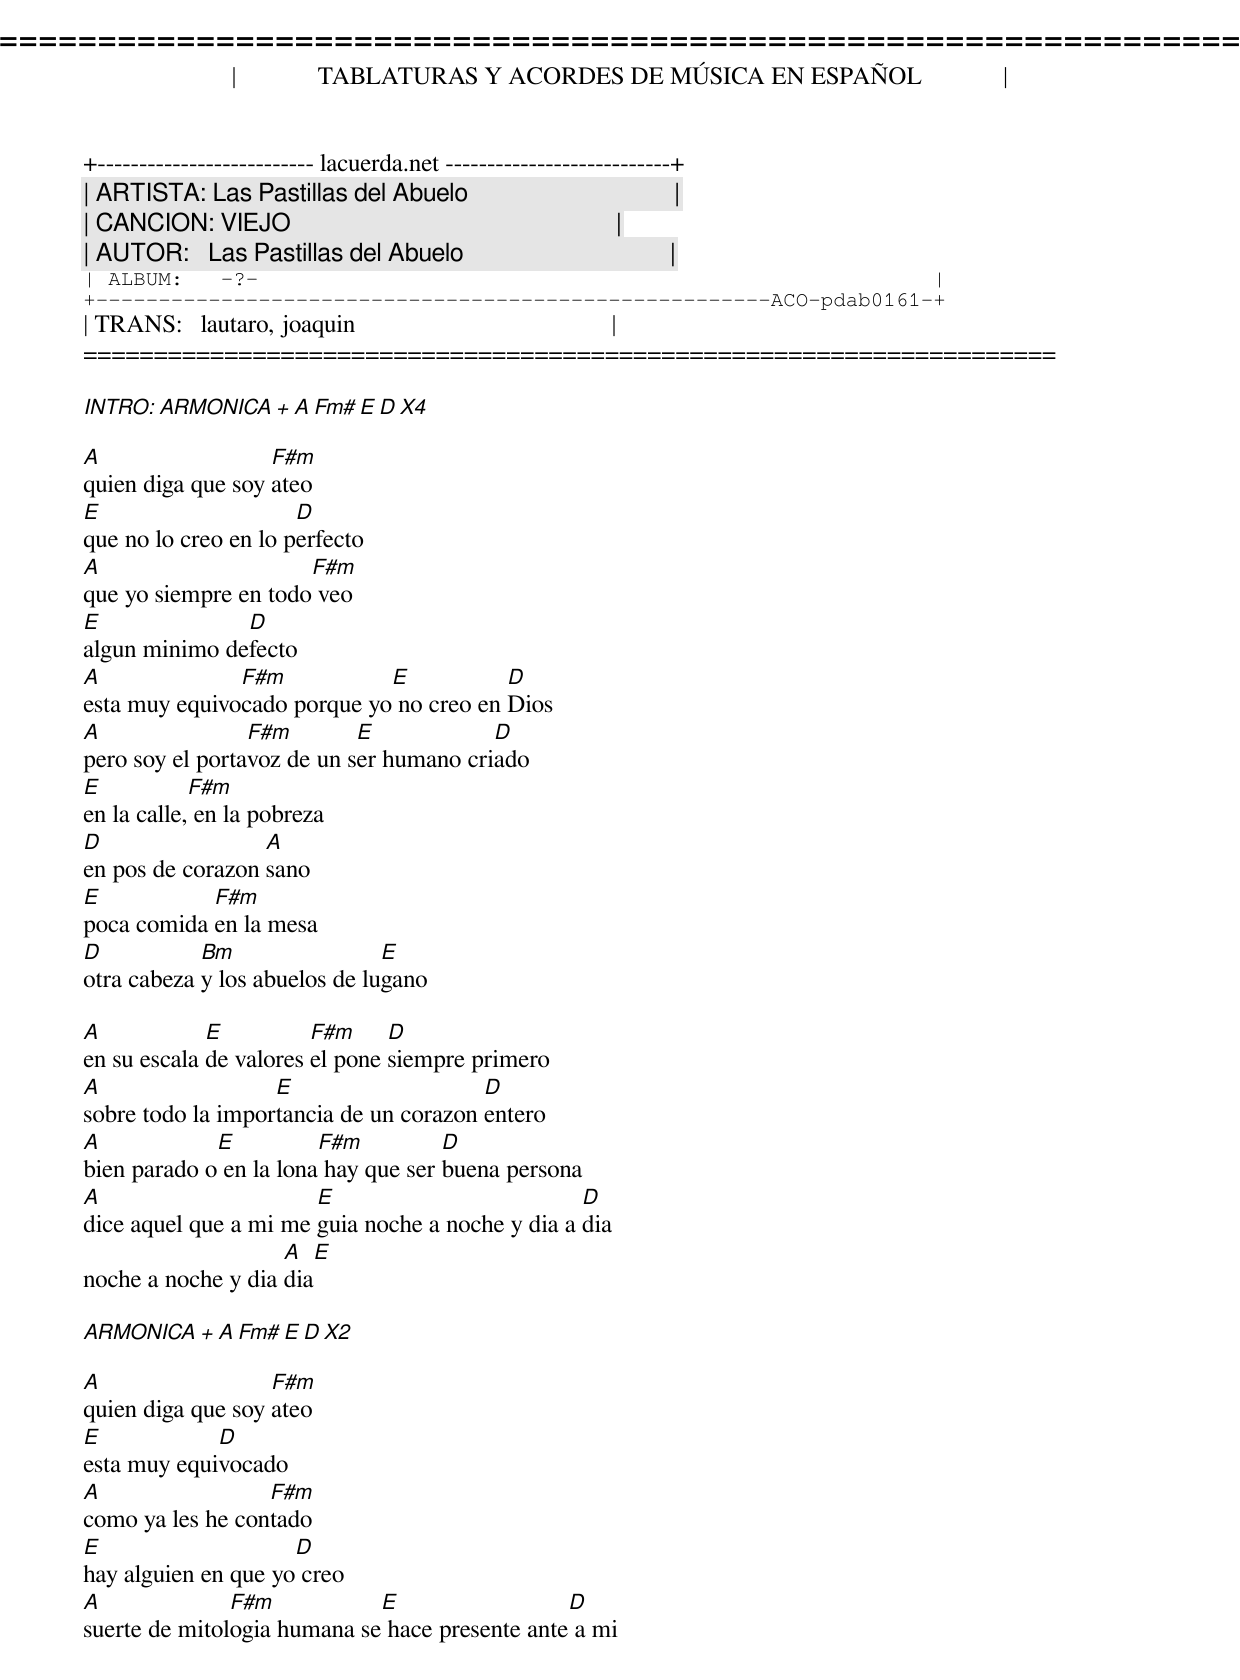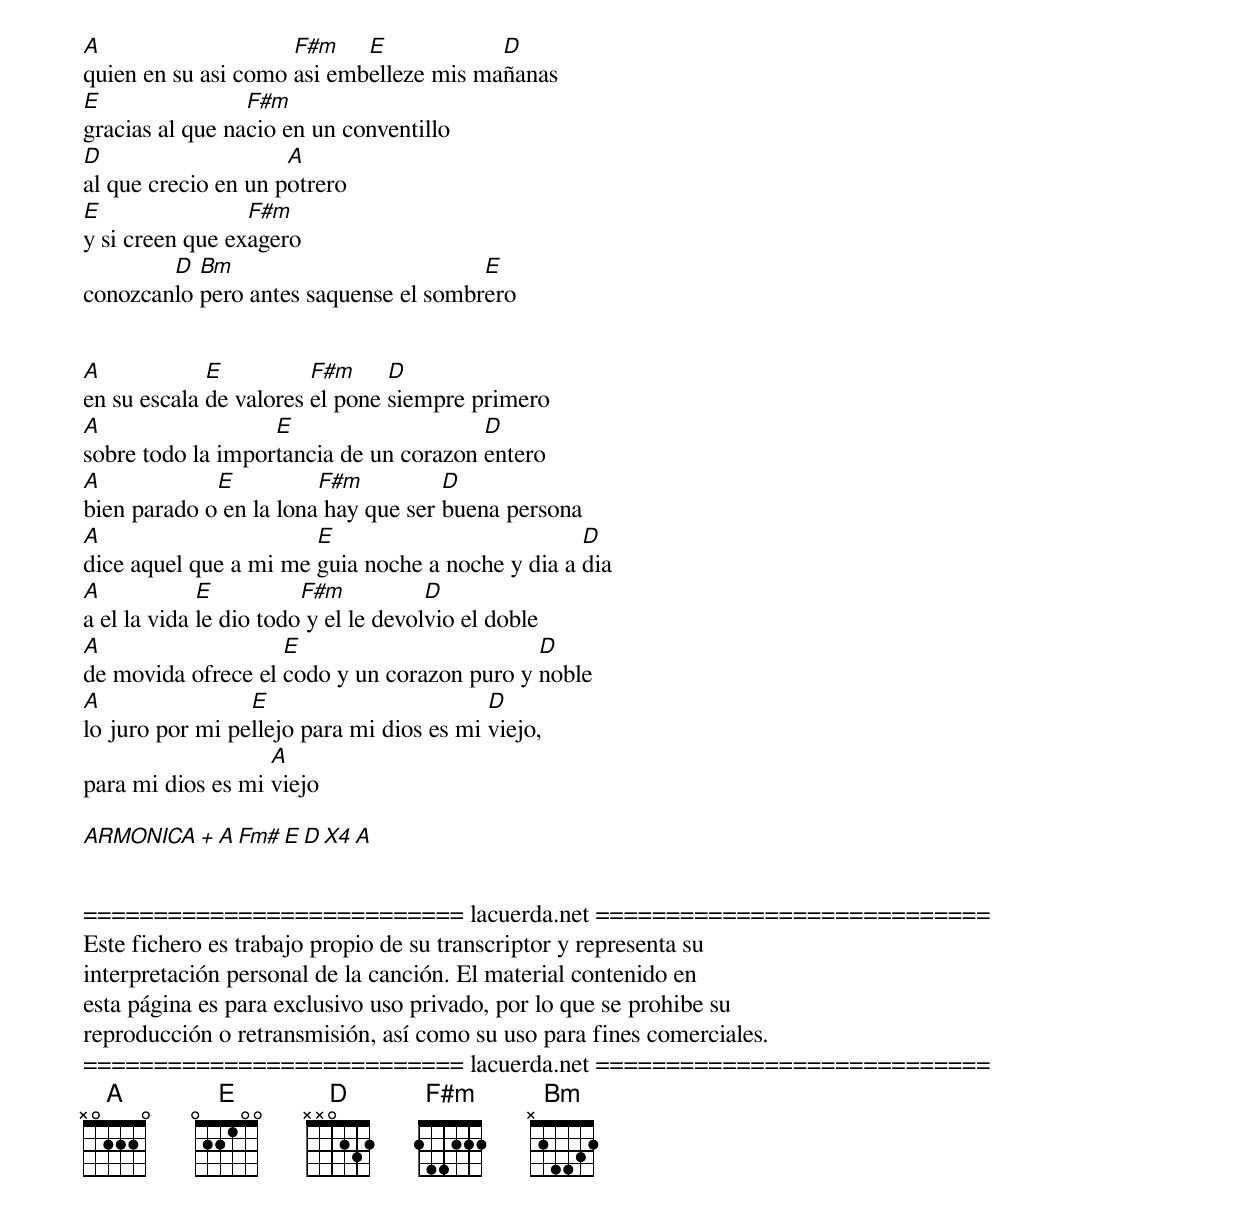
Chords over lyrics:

=====================================================================
|             TABLATURAS Y ACORDES DE MÚSICA EN ESPAÑOL             |
+-------------------------- lacuerda.net ---------------------------+
| ARTISTA: Las Pastillas del Abuelo                                 |
| CANCION: VIEJO                                                    |
| AUTOR:   Las Pastillas del Abuelo                                 |
| ALBUM:   -?-                                                      |
+------------------------------------------------------ACO-pdab0161-+
| TRANS:   lautaro, joaquin                                         |
=====================================================================

INTRO: ARMONICA + A Fm# E D X4

A                  F#m
quien diga que soy ateo
E                     D
que no lo creo en lo perfecto
A                     F#m
que yo siempre en todo veo
E              D
algun minimo defecto
A              F#m           E           D
esta muy equivocado porque yo no creo en Dios
A                F#m        E            D
pero soy el portavoz de un ser humano criado
E           F#m
en la calle, en la pobreza
D                 A
en pos de corazon sano
E           F#m
poca comida en la mesa
D           Bm                 E
otra cabeza y los abuelos de lugano

A            E          F#m     D
en su escala de valores el pone siempre primero
A                  E                    D
sobre todo la importancia de un corazon entero
A            E          F#m          D
bien parado o en la lona hay que ser buena persona
A                      E                          D
dice aquel que a mi me guia noche a noche y dia a dia
                    A     E
noche a noche y dia dia

ARMONICA + A Fm# E D X2

A                  F#m
quien diga que soy ateo
E            D
esta muy equivocado
A                 F#m
como ya les he contado
E                    D
hay alguien en que yo creo
A              F#m           E                  D
suerte de mitologia humana se hace presente ante a mi
A                    F#m    E            D
quien en su asi como asi embelleze mis mañanas
E                F#m
gracias al que nacio en un conventillo
D                    A
al que crecio en un potrero
E                F#m
y si creen que exagero
        D  Bm                          E
conozcanlo pero antes saquense el sombrero


A            E          F#m     D
en su escala de valores el pone siempre primero
A                  E                    D
sobre todo la importancia de un corazon entero
A            E          F#m          D
bien parado o en la lona hay que ser buena persona
A                      E                          D
dice aquel que a mi me guia noche a noche y dia a dia
A            E          F#m           D
a el la vida le dio todo y el le devolvio el doble
A                   E                        D
de movida ofrece el codo y un corazon puro y noble
A                E                        D
lo juro por mi pellejo para mi dios es mi viejo,
                   A
para mi dios es mi viejo

ARMONICA + A Fm# E D X4 A


=========================== lacuerda.net ============================
Este fichero es trabajo propio de su transcriptor y representa su
interpretación personal de la canción. El material contenido en
esta página es para exclusivo uso privado, por lo que se prohibe su
reproducción o retransmisión, así como su uso para fines comerciales.
=========================== lacuerda.net ============================
